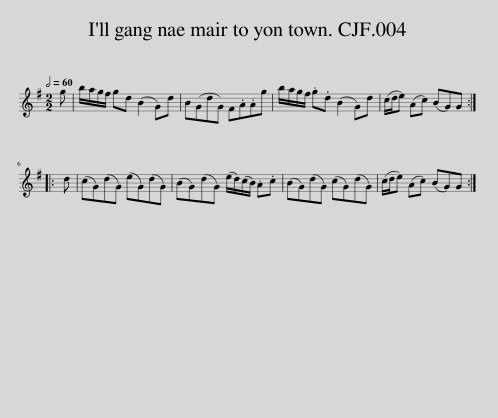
X:1
L:1/8
Q:1/2=60
M:2/2
I:linebreak $
K:G
V:1 treble
V:1
 g | b/a/g/f/ gd (B2 G)d | B(GdG) F.A.Ag | b/a/g/f/ .g.d (B2 G)d | (c/d/e) (Ac) (BG)G ::$ %5
 d | (cG)(dG) (eG)(dG) | (BG)(dG) (e/d/)(c/B/) .A.c | (BG)(dG) (cG)(dG) | (c/d/e) (Ac) (BG)G :| %10
